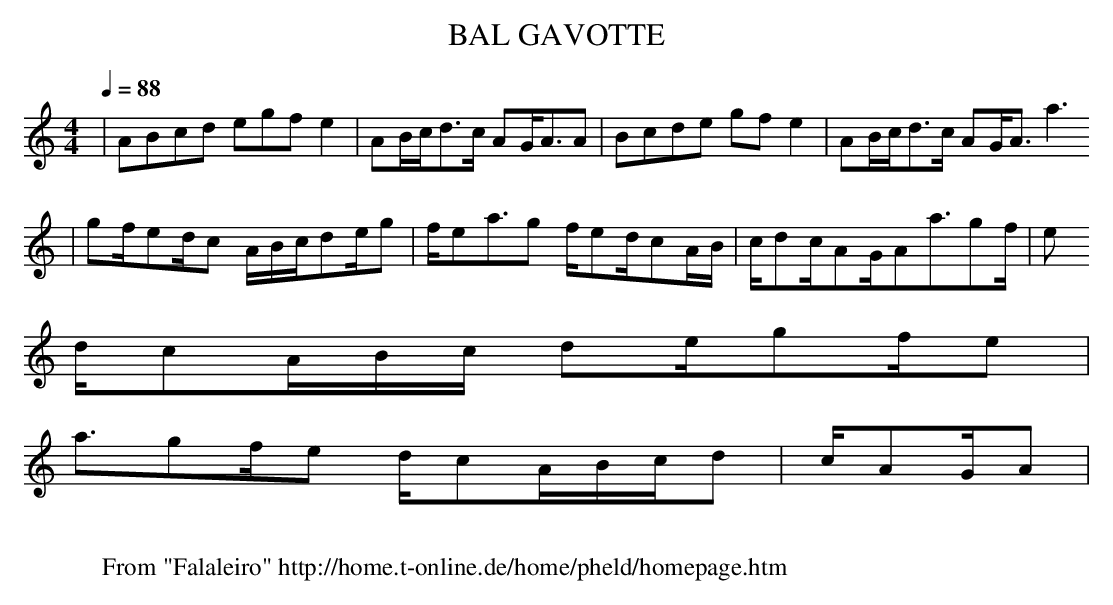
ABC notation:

X:1
T:BAL GAVOTTE
M:4/4
L:1/8
Q:1/4=88
K:C
|ABcd egfe2|AB/2c/2d3/2c/2 AG/2A3/2A|Bcde gfe2|AB/2c/2d3/2c/2 AG/2A3/2a3
/2|
gf/2ed/2c A/2B/2c/2de/2g|f/2ea3/2g f/2ed/2cA/2B/2|c/2dc/2AG/2Aa3/2gf/2|e
d/2cA/2B/2c/2 de/2gf/2e|
a3/2gf/2e d/2cA/2B/2c/2d|c/2AG/2A|
W:
W: From "Falaleiro" http://home.t-online.de/home/pheld/homepage.htm
